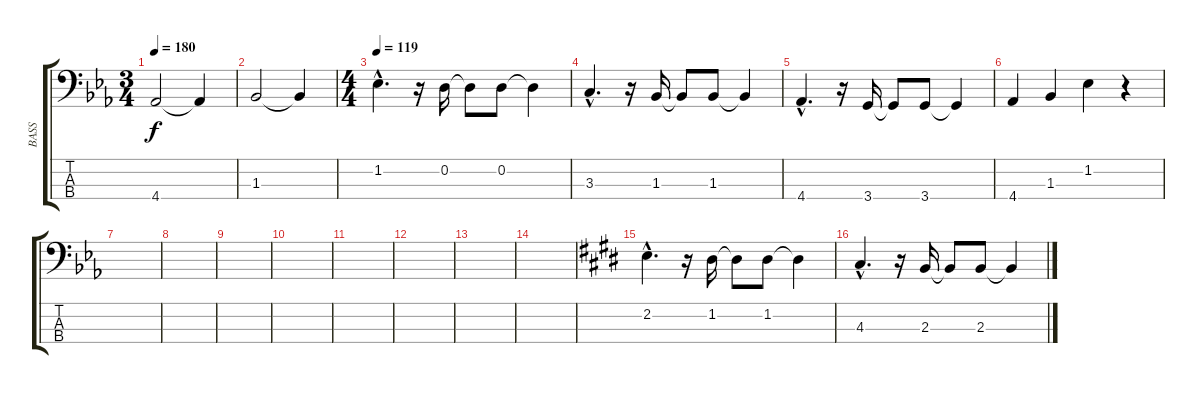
\track ("BASS" "BASS") {instrument electricbassfinger}
\staff {score tabs}
\tuning (G2 D2 A1 E1) {hide}
\ts (3 4)
\tempo 180
\clef f4
\ks eb
4.4.2{dy f} 4.4{t}.4 |
1.3.2 1.3{t}.4 |
\ts (4 4)
\tempo 119
1.2{hac}.4{d} r.16 0.2.16 0.2{t}.8 0.2.8 0.2{t}.4 |
3.3{hac}.4{d} r.16 1.3.16 1.3{t}.8 1.3.8 1.3{t}.4 |
4.4{hac}.4{d} r.16 3.4.16 3.4{t}.8 3.4.8 3.4{t}.4 |
4.4.4 1.3.4 1.2.4 r.4 |
|
|
|
|
|
|
|
|
\ks e
2.2{hac}.4{d} r.16 1.2.16 1.2{t}.8 1.2.8 1.2{t}.4 |
4.3{hac}.4{d} r.16 2.3.16 2.3{t}.8 2.3.8 2.3{t}.4
